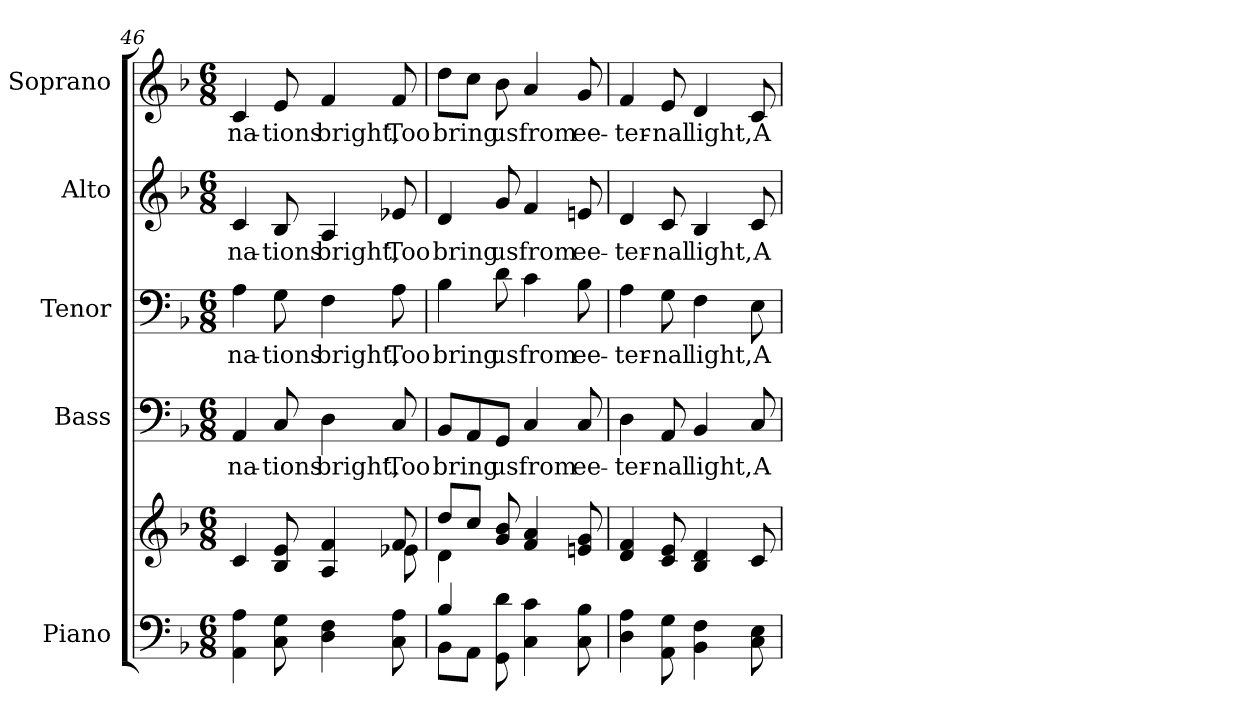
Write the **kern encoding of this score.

**kern	**kern	**kern	**text	**kern	**text	**kern	**text	**kern	**text
*part5	*part5	*part4	*part4	*part3	*part3	*part2	*part2	*part1	*part1
*staff6	*staff5	*staff4	*staff4	*staff3	*staff3	*staff2	*staff2	*staff1	*staff1
*I"Piano	*	*I"Bass	*	*I"Tenor	*	*I"Alto	*	*I"Soprano	*
*I'Pno.	*	*I'B.	*	*I'T.	*	*I'A.	*	*I'S.	*
!!LO:PB:g=z
*clefF4	*clefG2	*clefF4	*	*clefF4	*	*clefG2	*	*clefG2	*
*k[b-]	*k[b-]	*k[b-]	*	*k[b-]	*	*k[b-]	*	*k[b-]	*
*F:	*F:	*F:	*	*F:	*	*F:	*	*F:	*
*M6/8	*M6/8	*M6/8	*	*M6/8	*	*M6/8	*	*M6/8	*
=46	=46	=46	=46	=46	=46	=46	=46	=46	=46
*	*^	*	*	*	*	*	*	*	*
!	!	!	!	!LO:LY:b:color=#000000	!	!	!	!	!	!
!	!	!	!	!	!	!LO:LY:b:color=#000000	!	!	!	!
!	!	!	!	!	!	!	!	!LO:LY:b:color=#000000	!	!
!	!	!	!	!	!	!	!	!	!	!LO:LY:b:color=#000000
4AAi\ 4Ai	4ci/	4.ryy	4AAi/	na-	4Ai\	na-	4ci/	na-	4ci/	na-
!	!	!	!	!LO:LY:b:color=#000000	!	!	!	!	!	!
!	!	!	!	!	!	!LO:LY:b:color=#000000	!	!	!	!
!	!	!	!	!	!	!	!	!LO:LY:b:color=#000000	!	!
!	!	!	!	!	!	!	!	!	!	!LO:LY:b:color=#000000
8Ci\ 8Gi	8B-i/ 8ei	.	8Ci/	-tions	8Gi\	-tions	8B-i/	-tions	8ei/	-tions
!	!	!	!	!LO:LY:b:color=#000000	!	!	!	!	!	!
!	!	!	!	!	!	!LO:LY:b:color=#000000	!	!	!	!
!	!	!	!	!	!	!	!	!LO:LY:b:color=#000000	!	!
!	!	!	!	!	!	!	!	!	!	!LO:LY:b:color=#000000
4Di\ 4Fi	4Ai/ 4fi	8ryy	4Di\	bright,	4Fi\	bright,	4Ai/	bright,	4fi/	bright,
.	.	8ryy	.	.	.	.	.	.	.	.
!	!	!	!	!LO:LY:b:color=#000000	!	!	!	!	!	!
!	!	!	!	!	!	!LO:LY:b:color=#000000	!	!	!	!
!	!	!	!	!	!	!	!	!LO:LY:b:color=#000000	!	!
!	!	!	!	!	!	!	!	!	!	!LO:LY:b:color=#000000
8Ci\ 8Ai	8fi/	8e-Xi\	8Ci/	Too	8Ai\	Too	8e-Xi/	Too	8fi/	Too
=47	=47	=47	=47	=47	=47	=47	=47	=47	=47	=47
*^	*	*	*	*	*	*	*	*	*	*
!	!	!	!	!	!LO:LY:b:color=#000000	!	!	!	!	!	!
!	!	!	!	!	!	!	!LO:LY:b:color=#000000	!	!	!	!
!	!	!	!	!	!	!	!	!	!LO:LY:b:color=#000000	!	!
!	!	!	!	!	!	!	!	!	!	!	!LO:LY:b:color=#000000
4B-i/	8BB-i\L	8ddi/L	4di\	8BB-i/L	bring	4B-i\	bring	4di/	bring	8ddi\L	bring
.	8AAi\J	8cci/J	.	8AAi/	.	.	.	.	.	8cci\J	.
!	!	!	!	!	!LO:LY:b:color=#000000	!	!	!	!	!	!
!	!	!	!	!	!	!	!LO:LY:b:color=#000000	!	!	!	!
!	!	!	!	!	!	!	!	!	!LO:LY:b:color=#000000	!	!
!	!	!	!	!	!	!	!	!	!	!	!LO:LY:b:color=#000000
8GGi\ 8di	8ryy	8gi/ 8b-i	8ryy	8GGi/J	us	8di\	us	8gi/	us	8b-i\	us
!	!	!	!	!	!LO:LY:b:color=#000000	!	!	!	!	!	!
!	!	!	!	!	!	!	!LO:LY:b:color=#000000	!	!	!	!
!	!	!	!	!	!	!	!	!	!LO:LY:b:color=#000000	!	!
!	!	!	!	!	!	!	!	!	!	!	!LO:LY:b:color=#000000
4Ci\ 4ci	4.ryy	4fi/ 4ai	4.ryy	4Ci/	from	4ci\	from	4fi/	from	4ai/	from
!	!	!	!	!	!LO:LY:b:color=#000000	!	!	!	!	!	!
!	!	!	!	!	!	!	!LO:LY:b:color=#000000	!	!	!	!
!	!	!	!	!	!	!	!	!	!LO:LY:b:color=#000000	!	!
!	!	!	!	!	!	!	!	!	!	!	!LO:LY:b:color=#000000
8Ci\ 8B-i	.	8eni/ 8gi	.	8Ci/	ee-	8B-i\	ee-	8eni/	ee-	8gi/	ee-
*v	*v	*	*	*	*	*	*	*	*	*	*
*	*v	*v	*	*	*	*	*	*	*	*
!!LO:PB:g=z
=48	=48	=48	=48	=48	=48	=48	=48	=48	=48
!	!	!	!LO:LY:b:color=#000000	!	!	!	!	!	!
!	!	!	!	!	!LO:LY:b:color=#000000	!	!	!	!
!	!	!	!	!	!	!	!LO:LY:b:color=#000000	!	!
!	!	!	!	!	!	!	!	!	!LO:LY:b:color=#000000
4Di\ 4Ai	4di/ 4fi	4Di\	-ter-	4Ai\	-ter-	4di/	-ter-	4fi/	-ter-
!	!	!	!LO:LY:b:color=#000000	!	!	!	!	!	!
!	!	!	!	!	!LO:LY:b:color=#000000	!	!	!	!
!	!	!	!	!	!	!	!LO:LY:b:color=#000000	!	!
!	!	!	!	!	!	!	!	!	!LO:LY:b:color=#000000
8AAi\ 8Gi	8ci/ 8ei	8AAi/	-nal	8Gi\	-nal	8ci/	-nal	8ei/	-nal
!	!	!	!LO:LY:b:color=#000000	!	!	!	!	!	!
!	!	!	!	!	!LO:LY:b:color=#000000	!	!	!	!
!	!	!	!	!	!	!	!LO:LY:b:color=#000000	!	!
!	!	!	!	!	!	!	!	!	!LO:LY:b:color=#000000
4BB-i\ 4Fi	4B-i/ 4di	4BB-i/	light,	4Fi\	light,	4B-i/	light,	4di/	light,
!	!	!	!LO:LY:b:color=#000000	!	!	!	!	!	!
!	!	!	!	!	!LO:LY:b:color=#000000	!	!	!	!
!	!	!	!	!	!	!	!LO:LY:b:color=#000000	!	!
!	!	!	!	!	!	!	!	!	!LO:LY:b:color=#000000
8Ci\ 8Ei	8ci/	8Ci/	A	8Ei\	A	8ci/	A	8ci/	A
=	=	=	=	=	=	=	=	=	=
*-	*-	*-	*-	*-	*-	*-	*-	*-	*-
